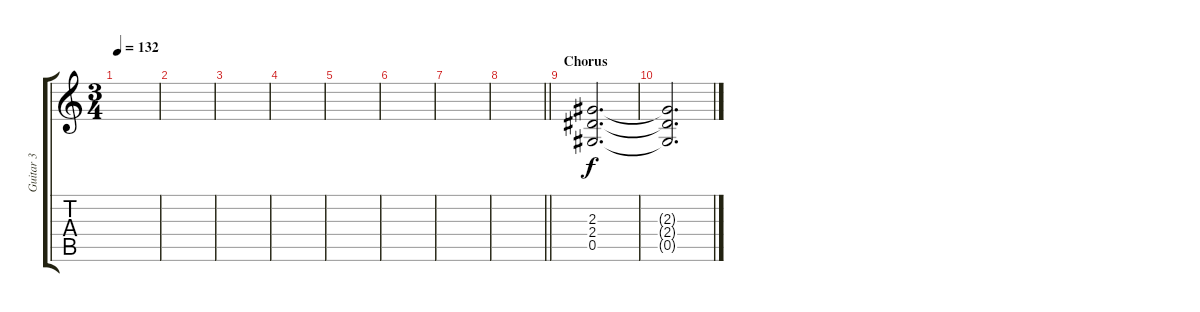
\track ("Guitar 3" "Guitar 3") {instrument electricguitarclean}
\staff {score tabs}
\tuning (Eb4 Bb3 Gb3 Db3 Ab2 Eb2) {hide}
\ts (3 4)
\tempo 132
\clef g2
\ks c
|
|
|
|
|
|
|
\barLineRight lightlight
|
\section ("" "Chorus")
(2.3 2.4 0.5).2{d} |
(2.3{t} 2.4{t} 0.5{t}).2{d}
